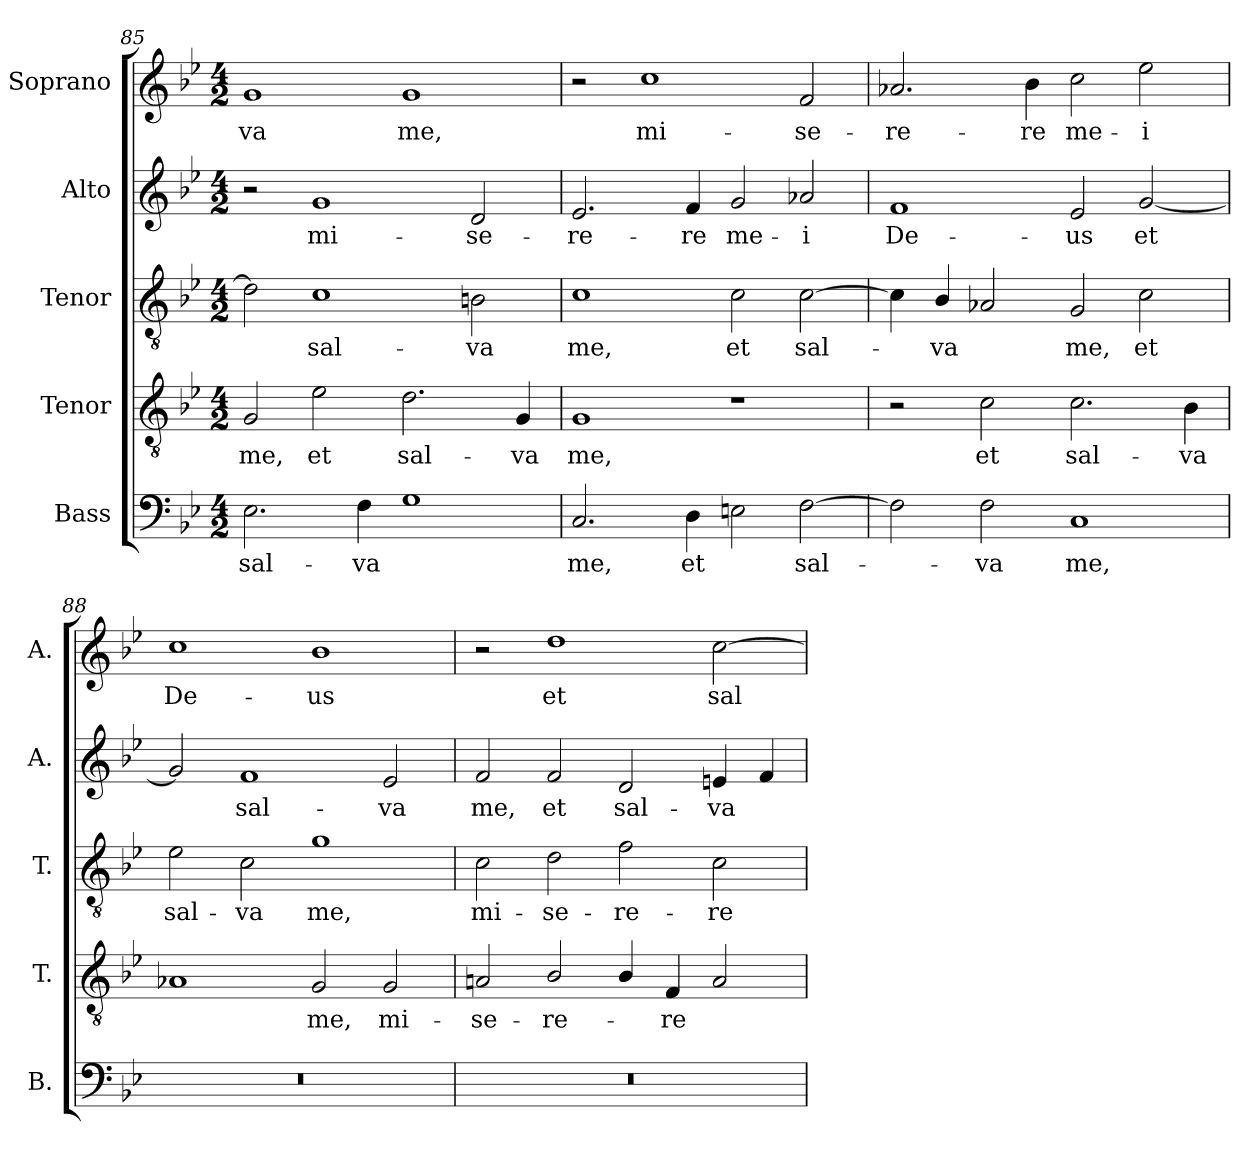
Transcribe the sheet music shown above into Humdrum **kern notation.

**kern	**text	**kern	**text	**kern	**text	**kern	**text	**kern	**text
*part5	*part5	*part4	*part4	*part3	*part3	*part2	*part2	*part1	*part1
*staff5	*staff5	*staff4	*staff4	*staff3	*staff3	*staff2	*staff2	*staff1	*staff1
*I"Bass	*	*I"Tenor	*	*I"Tenor	*	*I"Alto	*	*I"Soprano	*
*I'B.	*	*I'T.	*	*I'T.	*	*I'A.	*	*I'A.	*
!!LO:LB:g=z
*clefF4	*	*clefGv2	*	*clefGv2	*	*clefG2	*	*clefG2	*
*	*	*ITrd7c12	*	*ITrd7c12	*	*	*	*	*
*k[b-e-]	*	*k[b-e-]	*	*k[b-e-]	*	*k[b-e-]	*	*k[b-e-]	*
*B-:	*	*B-:	*	*B-:	*	*B-:	*	*B-:	*
*M4/2	*	*M4/2	*	*M4/2	*	*M4/2	*	*M4/2	*
=85	=85	=85	=85	=85	=85	=85	=85	=85	=85
!	!LO:LY:b:color=#000000	!	!	!	!	!	!	!	!
!	!	!	!LO:LY:b:color=#000000	!	!	!	!	!	!
!	!	!	!	!	!	!	!	!	!LO:LY:b:color=#000000
2.E-i\	sal-	2GGi/	me,	2Di\]	.	2r	.	1gi	-va
!	!	!	!LO:LY:b:color=#000000	!	!	!	!	!	!
!	!	!	!	!	!LO:LY:b:color=#000000	!	!	!	!
!	!	!	!	!	!	!	!LO:LY:b:color=#000000	!	!
.	.	2E-i\	et	1Ci	sal-	1gi	mi-	.	.
!	!LO:LY:b:color=#000000	!	!	!	!	!	!	!	!
4Fi\	-va	.	.	.	.	.	.	.	.
!	!	!	!LO:LY:b:color=#000000	!	!	!	!	!	!
!	!	!	!	!	!	!	!	!	!LO:LY:b:color=#000000
1Gi	.	2.Di\	sal-	.	.	.	.	1gi	me,
!	!	!	!	!	!LO:LY:b:color=#000000	!	!	!	!
!	!	!	!	!	!	!	!LO:LY:b:color=#000000	!	!
.	.	.	.	2BBni\	-va	2di/	-se-	.	.
!	!	!	!LO:LY:b:color=#000000	!	!	!	!	!	!
.	.	4GGi/	-va	.	.	.	.	.	.
=86	=86	=86	=86	=86	=86	=86	=86	=86	=86
!	!LO:LY:b:color=#000000	!	!	!	!	!	!	!	!
!	!	!	!LO:LY:b:color=#000000	!	!	!	!	!	!
!	!	!	!	!	!LO:LY:b:color=#000000	!	!	!	!
!	!	!	!	!	!	!	!LO:LY:b:color=#000000	!	!
2.Ci/	me,	1GGi	me,	1Ci	me,	2.e-i/	-re-	2r	.
!	!	!	!	!	!	!	!	!	!LO:LY:b:color=#000000
.	.	.	.	.	.	.	.	1cci	mi-
!	!LO:LY:b:color=#000000	!	!	!	!	!	!	!	!
!	!	!	!	!	!	!	!LO:LY:b:color=#000000	!	!
4Di\	et	.	.	.	.	4fi/	-re	.	.
!	!	!	!	!	!LO:LY:b:color=#000000	!	!	!	!
!	!	!	!	!	!	!	!LO:LY:b:color=#000000	!	!
2Eni\	.	1r	.	2Ci\	et	2gi/	me-	.	.
!	!LO:LY:b:color=#000000	!	!	!	!	!	!	!	!
!	!	!	!	!	!LO:LY:b:color=#000000	!	!	!	!
!	!	!	!	!	!	!	!LO:LY:b:color=#000000	!	!
!	!	!	!	!	!	!	!	!	!LO:LY:b:color=#000000
[2Fi\	sal-	.	.	[2Ci\	sal-	2a-Xi/	-i	2fi/	-se-
=87	=87	=87	=87	=87	=87	=87	=87	=87	=87
!	!	!	!	!	!	!	!LO:LY:b:color=#000000	!	!
!	!	!	!	!	!	!	!	!	!LO:LY:b:color=#000000
2Fi\]	.	2r	.	4Ci\]	.	1fi	De-	2.a-Xi/	-re-
!	!	!	!	!	!LO:LY:b:color=#000000	!	!	!	!
.	.	.	.	4BB-i/	-va	.	.	.	.
!	!LO:LY:b:color=#000000	!	!	!	!	!	!	!	!
!	!	!	!LO:LY:b:color=#000000	!	!	!	!	!	!
2Fi\	-va	2Ci\	et	2AA-Xi/	.	.	.	.	.
!	!	!	!	!	!	!	!	!	!LO:LY:b:color=#000000
.	.	.	.	.	.	.	.	4b-i\	-re
!	!LO:LY:b:color=#000000	!	!	!	!	!	!	!	!
!	!	!	!LO:LY:b:color=#000000	!	!	!	!	!	!
!	!	!	!	!	!LO:LY:b:color=#000000	!	!	!	!
!	!	!	!	!	!	!	!LO:LY:b:color=#000000	!	!
!	!	!	!	!	!	!	!	!	!LO:LY:b:color=#000000
1Ci	me,	2.Ci\	sal-	2GGi/	me,	2e-i/	-us	2cci\	me-
!	!	!	!	!	!LO:LY:b:color=#000000	!	!	!	!
!	!	!	!	!	!	!	!LO:LY:b:color=#000000	!	!
!	!	!	!	!	!	!	!	!	!LO:LY:b:color=#000000
.	.	.	.	2Ci\	et	[2gi/	et	2ee-i\	-i
!	!	!	!LO:LY:b:color=#000000	!	!	!	!	!	!
.	.	4BB-i\	-va	.	.	.	.	.	.
=88	=88	=88	=88	=88	=88	=88	=88	=88	=88
!LO:N:vis=1	!	!	!	!	!	!	!	!	!
!	!	!	!	!	!LO:LY:b:color=#000000	!	!	!	!
!	!	!	!	!	!	!	!	!	!LO:LY:b:color=#000000
0r	.	1AA-Xi	.	2E-i\	sal-	2gi/]	.	1cci	De-
!	!	!	!	!	!LO:LY:b:color=#000000	!	!	!	!
!	!	!	!	!	!	!	!LO:LY:b:color=#000000	!	!
.	.	.	.	2Ci\	-va	1fi	sal-	.	.
!	!	!	!LO:LY:b:color=#000000	!	!	!	!	!	!
!	!	!	!	!	!LO:LY:b:color=#000000	!	!	!	!
!	!	!	!	!	!	!	!	!	!LO:LY:b:color=#000000
.	.	2GGi/	me,	1Gi	me,	.	.	1b-i	-us
!	!	!	!LO:LY:b:color=#000000	!	!	!	!	!	!
!	!	!	!	!	!	!	!LO:LY:b:color=#000000	!	!
.	.	2GGi/	mi-	.	.	2e-i/	-va	.	.
=89	=89	=89	=89	=89	=89	=89	=89	=89	=89
!LO:N:vis=1	!	!	!	!	!	!	!	!	!
!	!	!	!LO:LY:b:color=#000000	!	!	!	!	!	!
!	!	!	!	!	!LO:LY:b:color=#000000	!	!	!	!
!	!	!	!	!	!	!	!LO:LY:b:color=#000000	!	!
0r	.	2AAni/	-se-	2Ci\	mi-	2fi/	me,	2r	.
!	!	!	!LO:LY:b:color=#000000	!	!	!	!	!	!
!	!	!	!	!	!LO:LY:b:color=#000000	!	!	!	!
!	!	!	!	!	!	!	!LO:LY:b:color=#000000	!	!
!	!	!	!	!	!	!	!	!	!LO:LY:b:color=#000000
.	.	2BB-i/	-re-	2Di\	-se-	2fi/	et	1ddi	et
!	!	!	!	!	!LO:LY:b:color=#000000	!	!	!	!
!	!	!	!	!	!	!	!LO:LY:b:color=#000000	!	!
.	.	4BB-i/	.	2Fi\	-re-	2di/	sal-	.	.
!	!	!	!LO:LY:b:color=#000000	!	!	!	!	!	!
.	.	4FFi/	-re	.	.	.	.	.	.
!	!	!	!	!	!LO:LY:b:color=#000000	!	!	!	!
!	!	!	!	!	!	!	!LO:LY:b:color=#000000	!	!
!	!	!	!	!	!	!	!	!	!LO:LY:b:color=#000000
.	.	2AAi/	.	2Ci\	-re	4eni/	-va	[2cci\	sal-
.	.	.	.	.	.	4fi/	.	.	.
=	=	=	=	=	=	=	=	=	=
*-	*-	*-	*-	*-	*-	*-	*-	*-	*-
